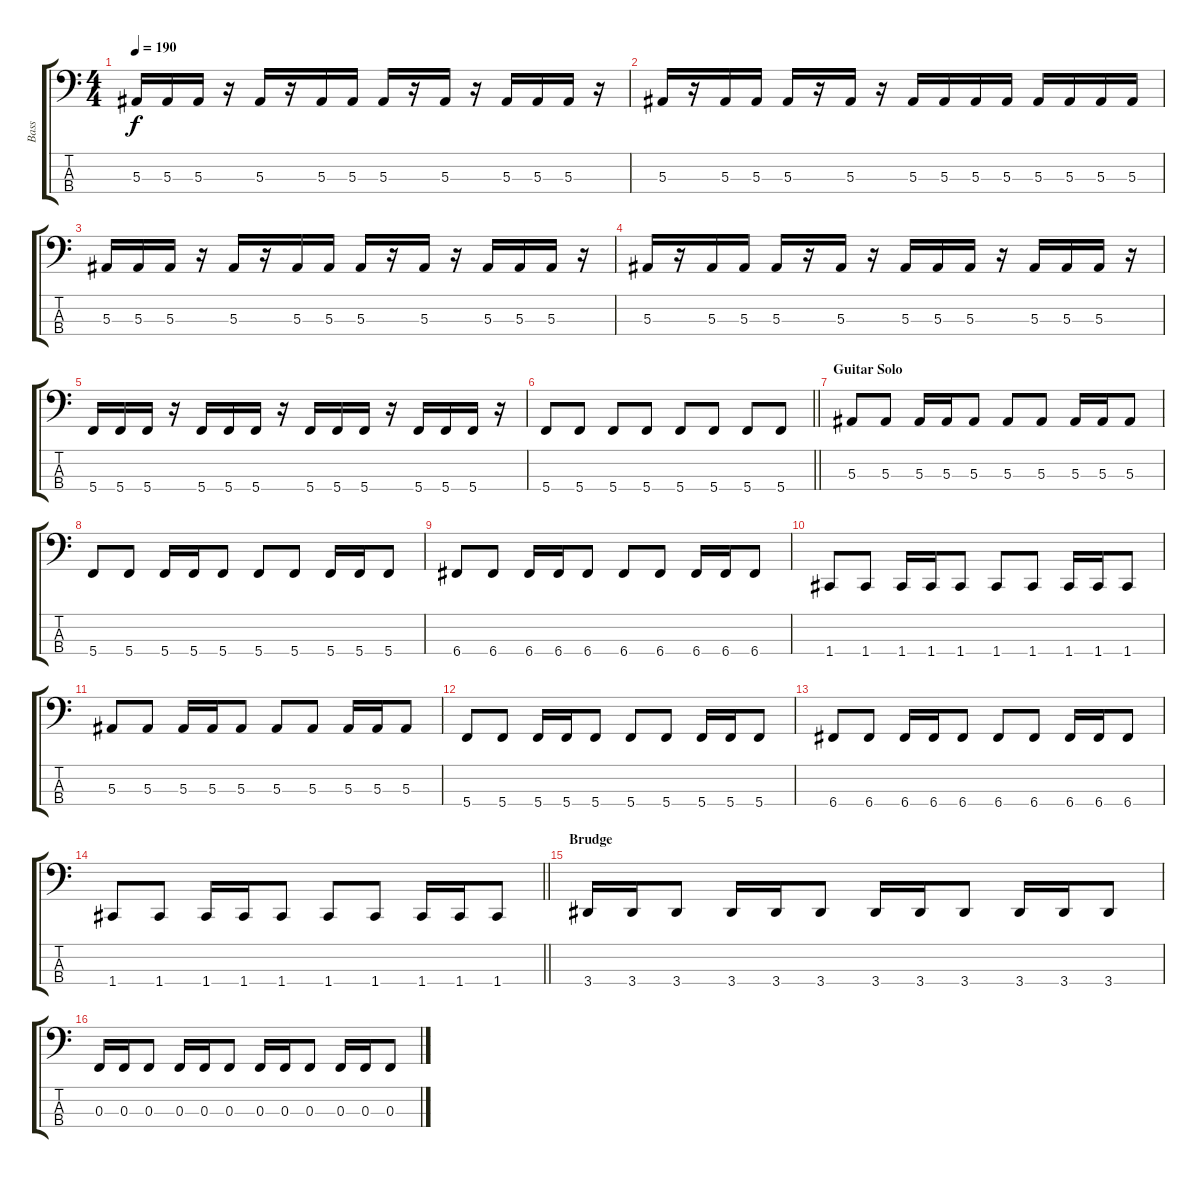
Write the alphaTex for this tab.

\track ("Bass" "Bass") {instrument electricbasspick}
\staff {score tabs}
\tuning (Eb2 Bb1 F1 C1) {hide}
\ts (4 4)
\tempo 190
\clef f4
\ks c
5.3.16{dy f} 5.3.16 5.3.16 r.16 5.3.16 r.16 5.3.16 5.3.16 5.3.16 r.16 5.3.16 r.16 5.3.16 5.3.16 5.3.16 r.16 |
5.3.16 r.16 5.3.16 5.3.16 5.3.16 r.16 5.3.16 r.16 5.3.16 5.3.16 5.3.16 5.3.16 5.3.16 5.3.16 5.3.16 5.3.16 |
5.3.16 5.3.16 5.3.16 r.16 5.3.16 r.16 5.3.16 5.3.16 5.3.16 r.16 5.3.16 r.16 5.3.16 5.3.16 5.3.16 r.16 |
5.3.16 r.16 5.3.16 5.3.16 5.3.16 r.16 5.3.16 r.16 5.3.16 5.3.16 5.3.16 r.16 5.3.16 5.3.16 5.3.16 r.16 |
5.4.16 5.4.16 5.4.16 r.16 5.4.16 5.4.16 5.4.16 r.16 5.4.16 5.4.16 5.4.16 r.16 5.4.16 5.4.16 5.4.16 r.16 |
\barLineRight lightlight
5.4.8 5.4.8 5.4.8 5.4.8 5.4.8 5.4.8 5.4.8 5.4.8 |
\section ("" "Guitar Solo")
5.3.8 5.3.8 5.3.16 5.3.16 5.3.8 5.3.8 5.3.8 5.3.16 5.3.16 5.3.8 |
5.4.8 5.4.8 5.4.16 5.4.16 5.4.8 5.4.8 5.4.8 5.4.16 5.4.16 5.4.8 |
6.4.8 6.4.8 6.4.16 6.4.16 6.4.8 6.4.8 6.4.8 6.4.16 6.4.16 6.4.8 |
1.4.8 1.4.8 1.4.16 1.4.16 1.4.8 1.4.8 1.4.8 1.4.16 1.4.16 1.4.8 |
5.3.8 5.3.8 5.3.16 5.3.16 5.3.8 5.3.8 5.3.8 5.3.16 5.3.16 5.3.8 |
5.4.8 5.4.8 5.4.16 5.4.16 5.4.8 5.4.8 5.4.8 5.4.16 5.4.16 5.4.8 |
6.4.8 6.4.8 6.4.16 6.4.16 6.4.8 6.4.8 6.4.8 6.4.16 6.4.16 6.4.8 |
\barLineRight lightlight
1.4.8 1.4.8 1.4.16 1.4.16 1.4.8 1.4.8 1.4.8 1.4.16 1.4.16 1.4.8 |
\section ("" "Brudge")
3.4.16 3.4.16 3.4.8 3.4.16 3.4.16 3.4.8 3.4.16 3.4.16 3.4.8 3.4.16 3.4.16 3.4.8 |
0.3.16 0.3.16 0.3.8 0.3.16 0.3.16 0.3.8 0.3.16 0.3.16 0.3.8 0.3.16 0.3.16 0.3.8
